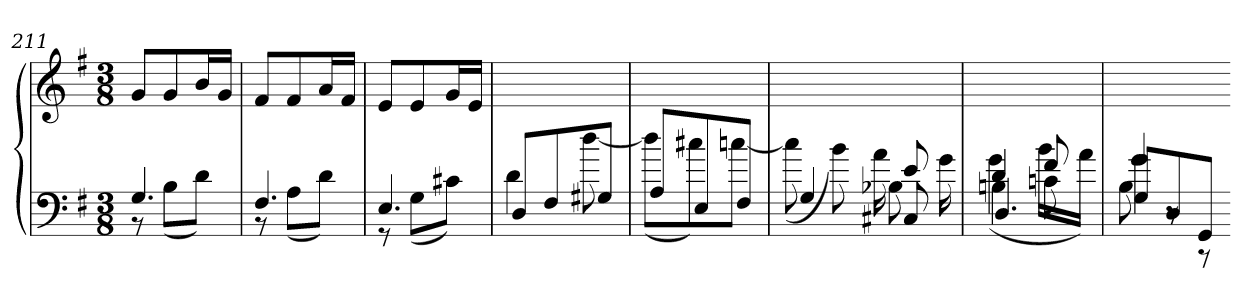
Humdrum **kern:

**kern	**kern
*part1	*part1
*staff2	*staff1
*clefF4	*clefG2
*k[f#]	*k[f#]
*G:	*G:
*M3/8	*M3/8
=211	=211
*^	*
4.G	8r	8gL
.	(8BL	8g
.	8dJ)	16bL
.	.	16gJJ
=212	=212	=212
4.F#	8r	8f#L
.	(8AL	8f#
.	8dJ)	16aL
.	.	16f#JJ
=213	=213	=213
4.E	8r	8eL
.	(8GL	8e
.	8c#XJ)	16gL
.	.	16eJJ
=214	=214	=214
8DL	4d	4.ryy
8F#	.	.
8G#XJ	[8dd	.
=215	=215	=215
8AL	(8ddL]	4.ryy
8E	8cc#X)	.
8F#J	[8ccnJ	.
=216	=216	=216
*^	*^	*
4G	(8cc]	4ryy	4ryy	4.ryy
.	8b)	.	.	.
8C#X	8B-X	8e	16a	.
.	.	.	16g	.
=217	=217	=217	=217	=217
4.D	4Bn	4d	(4g	4.ryy
.	8cn	8f#	16bLL	.
.	.	.	16aJJ)	.
=218	=218	=218	=218	=218
8GL	8B	4g	4g	4.ryy
8D	8r	.	.	.
8GGJ	8r	8ryy	8ryy	.
*v	*v	*v	*v	*
=-	=-
*-	*-
